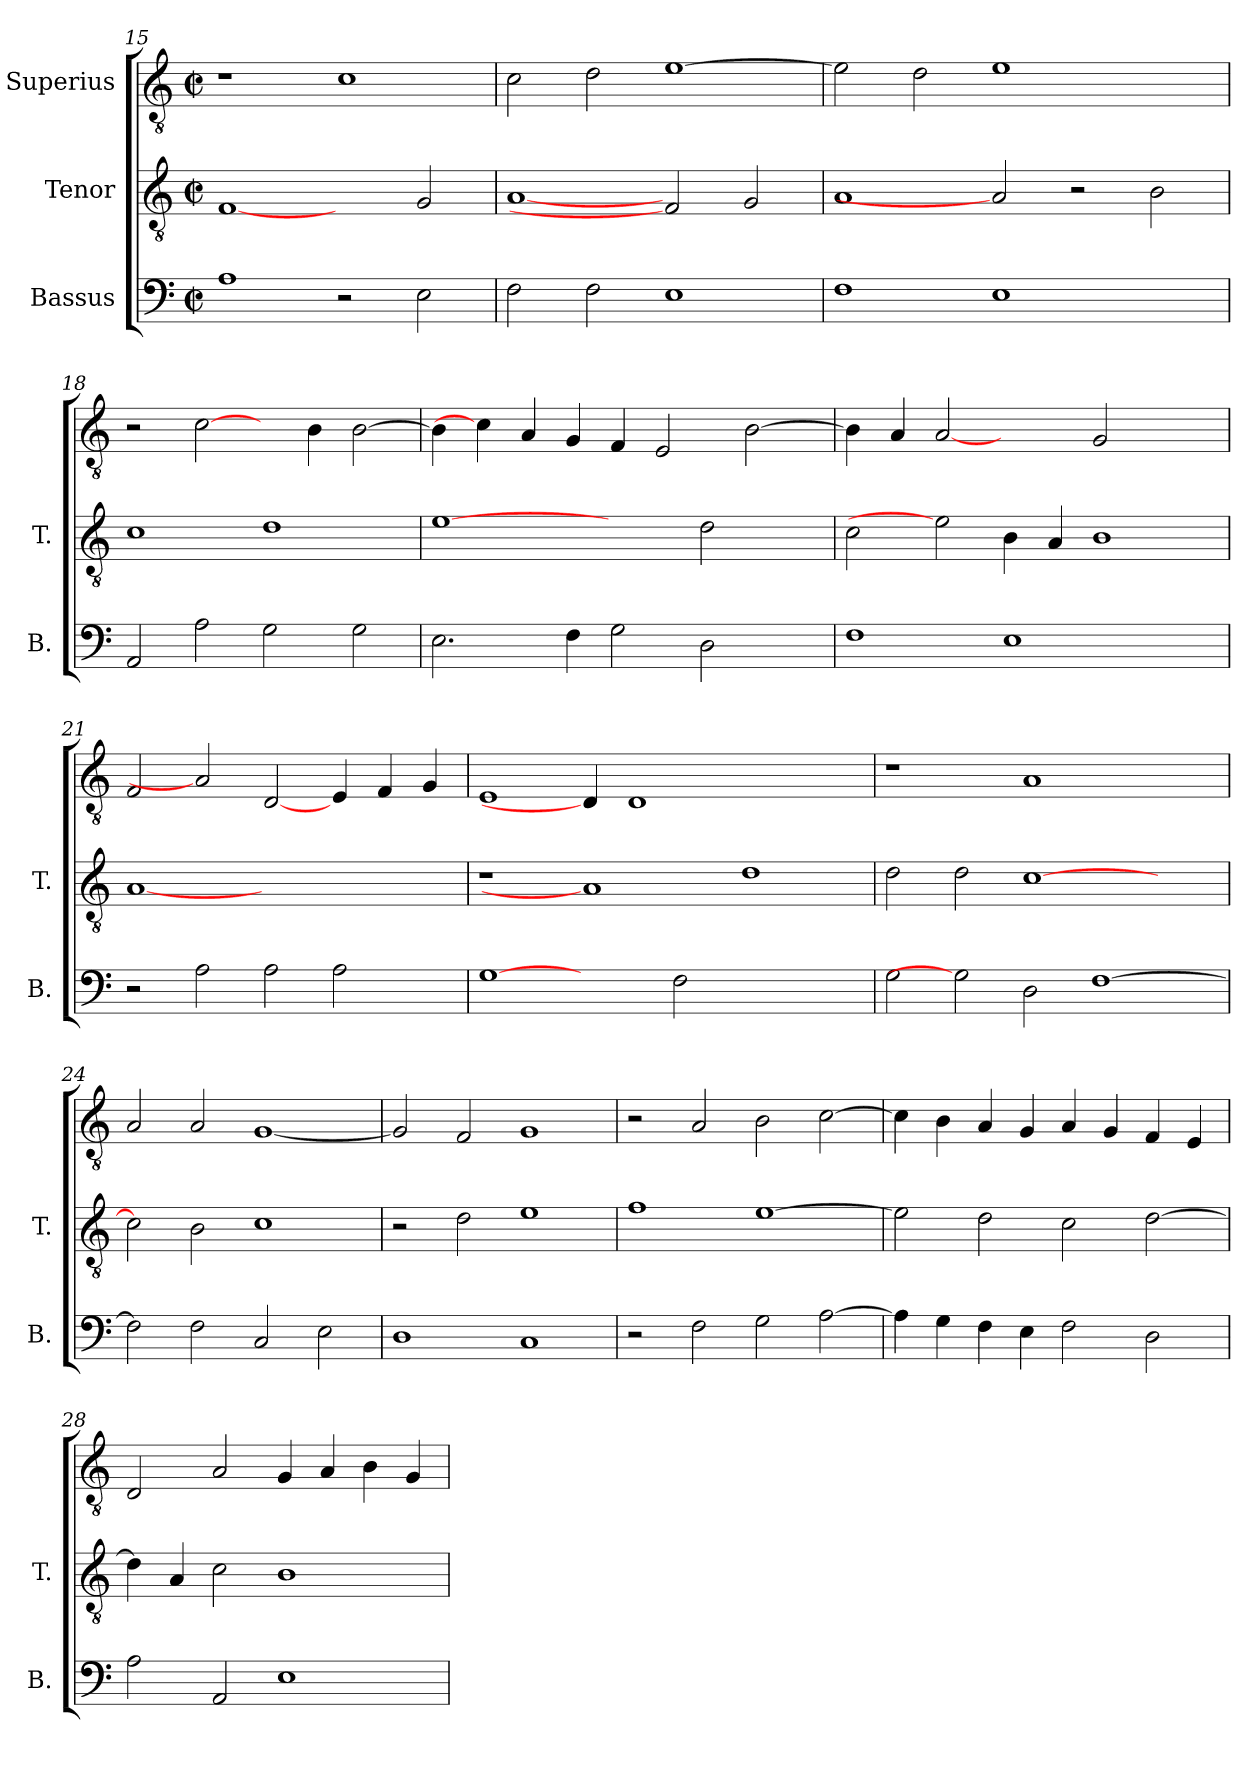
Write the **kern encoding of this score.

**kern	**kern	**kern
*part3	*part2	*part1
*staff3	*staff2	*staff1
*I"Bassus	*I"Tenor	*I"Superius
*I'B.	*I'T.	*
*clefF4	*clefGv2	*clefGv2
*	*ITrd7c12	*ITrd7c12
*k[]	*k[]	*k[]
*C:	*C:	*C:
*M2/2	*M2/2	*M2/2
*met(c|)	*met(c|)	*met(c|)
=15	=15	=15
1Ai	[1FFi	1r
2r	2ryy	1Ci
2Ei\	2GGi/	.
!!LO:PB:g=z
=16	=16	=16
2Fi\	[1AAi	2Ci\
2Fi\	.	2Di\
1Ei	2FFi]	[>1Ei
.	2GGi/	.
=17	=17	=17
1Fi	1AAi	2Ei\]
.	.	2Di\
1Ei	2AAi]	1Ei
.	2r	.
2ryy	2BBi\	2ryy
=18	=18	=18
2AAi/	1Ci	2r
2Ai\	.	[2Ci\
2Gi\	1Di	4ryy
.	.	4BBi\
2Gi\	.	[>2BBi\
=19	=19	=19
2.Ei\	[1Ei	4BBi\]
.	.	4Ci\]
.	.	4AAi/
4Fi\	.	4GGi/
2Gi\	2ryy	4FFi/
.	.	2EEi/
2Di\	2Di\	.
.	.	[>2BBi\
4ryy	4ryy	.
=20	=20	=20
1Fi	2Ci\	4BBi\]
.	.	4AAi/
.	2Ei]	[2AAi
1Ei	4BBi\	2ryy
.	4AAi/	.
.	1BBi	2GGi/
2ryy	.	2ryy
!!LO:LB:g=z
=21	=21	=21
2r	[1AAi	2FFi/
2Ai\	.	2AAi]
2Ai\	1ryy	[2DDi/
2Ai\	.	4EEi/
.	.	4FFi/
4ryy	4ryy	4GGi/
=22	=22	=22
[1Gi	1r	1EEi
2ryy	1AAi]	4DDi/]
.	.	1DDi
2Fi\	.	.
1ryy	1Di	.
.	.	2.ryy
=23	=23	=23
2Gi\	2Di\	1r
2Gi]	2Di\	.
2Di\	[>1Ci	1AAi
[>1Fi	.	.
.	2ryy	2ryy
=24	=24	=24
2Fi\]	2Ci\]	2AAi/
2Fi\	2BBi\	2AAi/
2Ci/	1Ci	[<1GGi
2Ei\	.	.
=25	=25	=25
1Di	2r	2GGi/]
.	2Di\	2FFi/
1Ci	1Ei	1GGi
!!LO:LB:g=z
=26	=26	=26
2r	1Fi	2r
2Fi\	.	2AAi/
2Gi\	[>1Ei	2BBi\
[>2Ai\	.	[>2Ci\
=27	=27	=27
4Ai\]	2Ei\]	4Ci\]
4Gi\	.	4BBi\
4Fi\	2Di\	4AAi/
4Ei\	.	4GGi/
2Fi\	2Ci\	4AAi/
.	.	4GGi/
2Di\	[>2Di\	4FFi/
.	.	4EEi/
=28	=28	=28
2Ai\	4Di\]	2DDi/
.	4AAi/	.
2AAi/	2Ci\	2AAi/
1Ei	1BBi	4GGi/
.	.	4AAi/
.	.	4BBi\
.	.	4GGi/
=	=	=
*-	*-	*-
